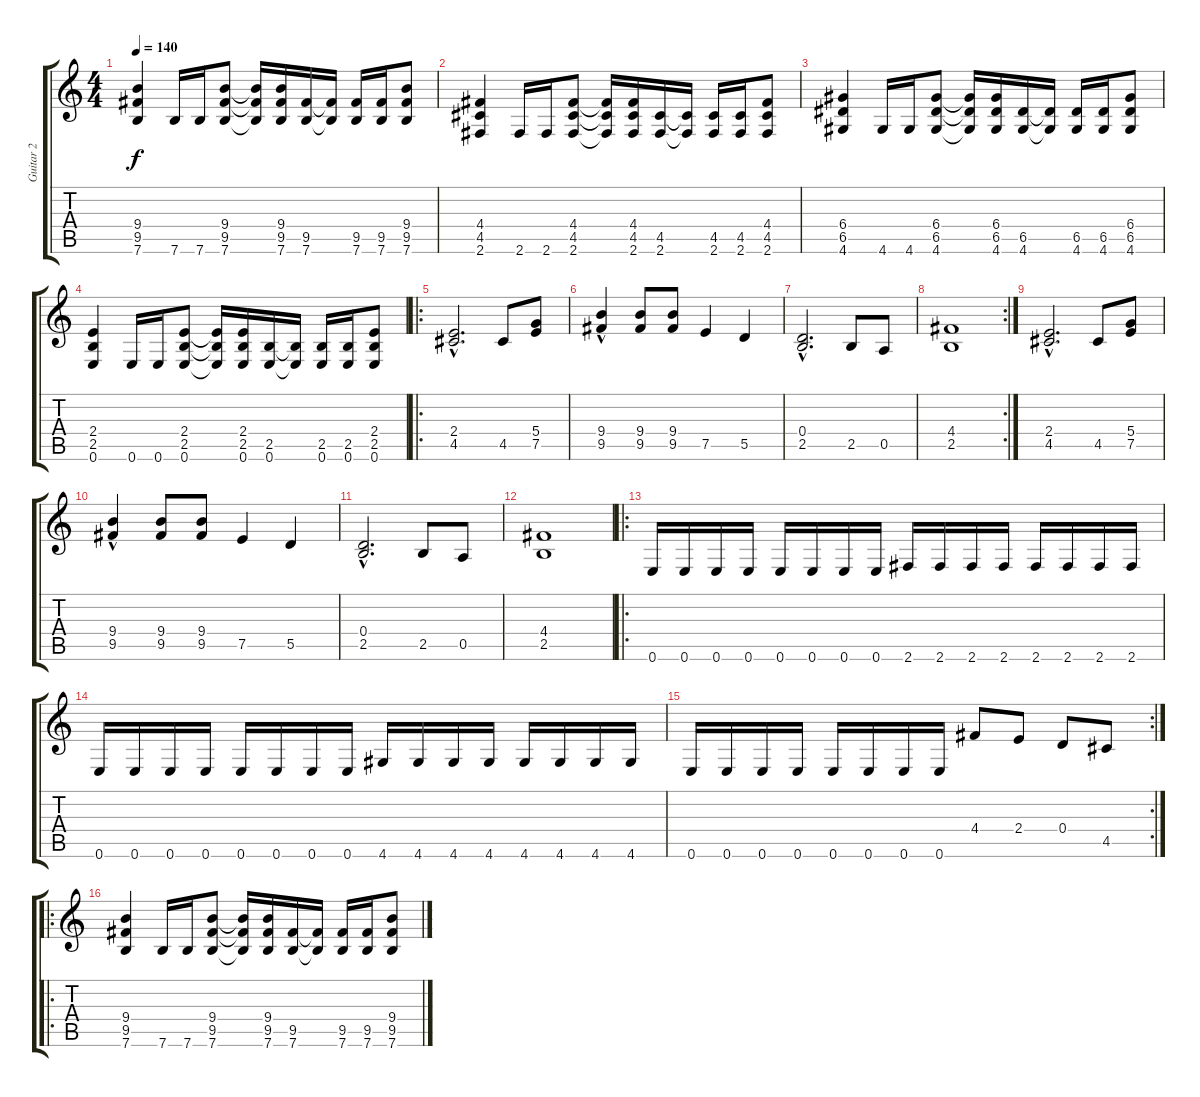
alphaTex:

\track ("Guitar 2" "Guitar 2") {instrument distortionguitar}
\staff {score tabs}
\tuning (E4 B3 G3 D3 A2 E2) {hide}
\ts (4 4)
\tempo 140
\clef g2
\ks c
(9.4 9.5 7.6).4{dy f} 7.6.16 7.6.16 (9.4 9.5 7.6).8 (9.4{t} 9.5{t} 7.6{t}).16 (9.4 9.5 7.6).16 (9.5 7.6).16 (9.5{t} 7.6{t}).16 (9.5 7.6).16 (9.5 7.6).16 (9.4 9.5 7.6).8 |
(4.4 4.5 2.6).4 2.6.16 2.6.16 (4.4 4.5 2.6).8 (4.4{t} 4.5{t} 2.6{t}).16 (4.4 4.5 2.6).16 (4.5 2.6).16 (4.5{t} 2.6{t}).16 (4.5 2.6).16 (4.5 2.6).16 (4.4 4.5 2.6).8 |
(6.4 6.5 4.6).4 4.6.16 4.6.16 (6.4 6.5 4.6).8 (6.4{t} 6.5{t} 4.6{t}).16 (6.4 6.5 4.6).16 (6.5 4.6).16 (6.5{t} 4.6{t}).16 (6.5 4.6).16 (6.5 4.6).16 (6.4 6.5 4.6).8 |
(2.4 2.5 0.6).4 0.6.16 0.6.16 (2.4 2.5 0.6).8 (2.4{t} 2.5{t} 0.6{t}).16 (2.4 2.5 0.6).16 (2.5 0.6).16 (2.5{t} 0.6{t}).16 (2.5 0.6).16 (2.5 0.6).16 (2.4 2.5 0.6).8 |
\ro
(2.4{hac} 4.5{hac}).2{d} 4.5.8 (5.4 7.5).8 |
(9.4{hac} 9.5).4 (9.4 9.5).8 (9.4 9.5).8 7.5.4 5.5.4 |
(0.4{hac} 2.5{hac}).2{d} 2.5.8 0.5.8 |
\rc 2
(4.4 2.5).1 |
(2.4{hac} 4.5{hac}).2{d} 4.5.8 (5.4 7.5).8 |
(9.4{hac} 9.5).4 (9.4 9.5).8 (9.4 9.5).8 7.5.4 5.5.4 |
(0.4{hac} 2.5{hac}).2{d} 2.5.8 0.5.8 |
(4.4 2.5).1 |
\ro
0.6.16 0.6.16 0.6.16 0.6.16 0.6.16 0.6.16 0.6.16 0.6.16 2.6.16 2.6.16 2.6.16 2.6.16 2.6.16 2.6.16 2.6.16 2.6.16 |
0.6.16 0.6.16 0.6.16 0.6.16 0.6.16 0.6.16 0.6.16 0.6.16 4.6.16 4.6.16 4.6.16 4.6.16 4.6.16 4.6.16 4.6.16 4.6.16 |
\rc 2
0.6.16 0.6.16 0.6.16 0.6.16 0.6.16 0.6.16 0.6.16 0.6.16 4.4.8 2.4.8 0.4.8 4.5.8 |
\ro
(9.4 9.5 7.6).4 7.6.16 7.6.16 (9.4 9.5 7.6).8 (9.4{t} 9.5{t} 7.6{t}).16 (9.4 9.5 7.6).16 (9.5 7.6).16 (9.5{t} 7.6{t}).16 (9.5 7.6).16 (9.5 7.6).16 (9.4 9.5 7.6).8
